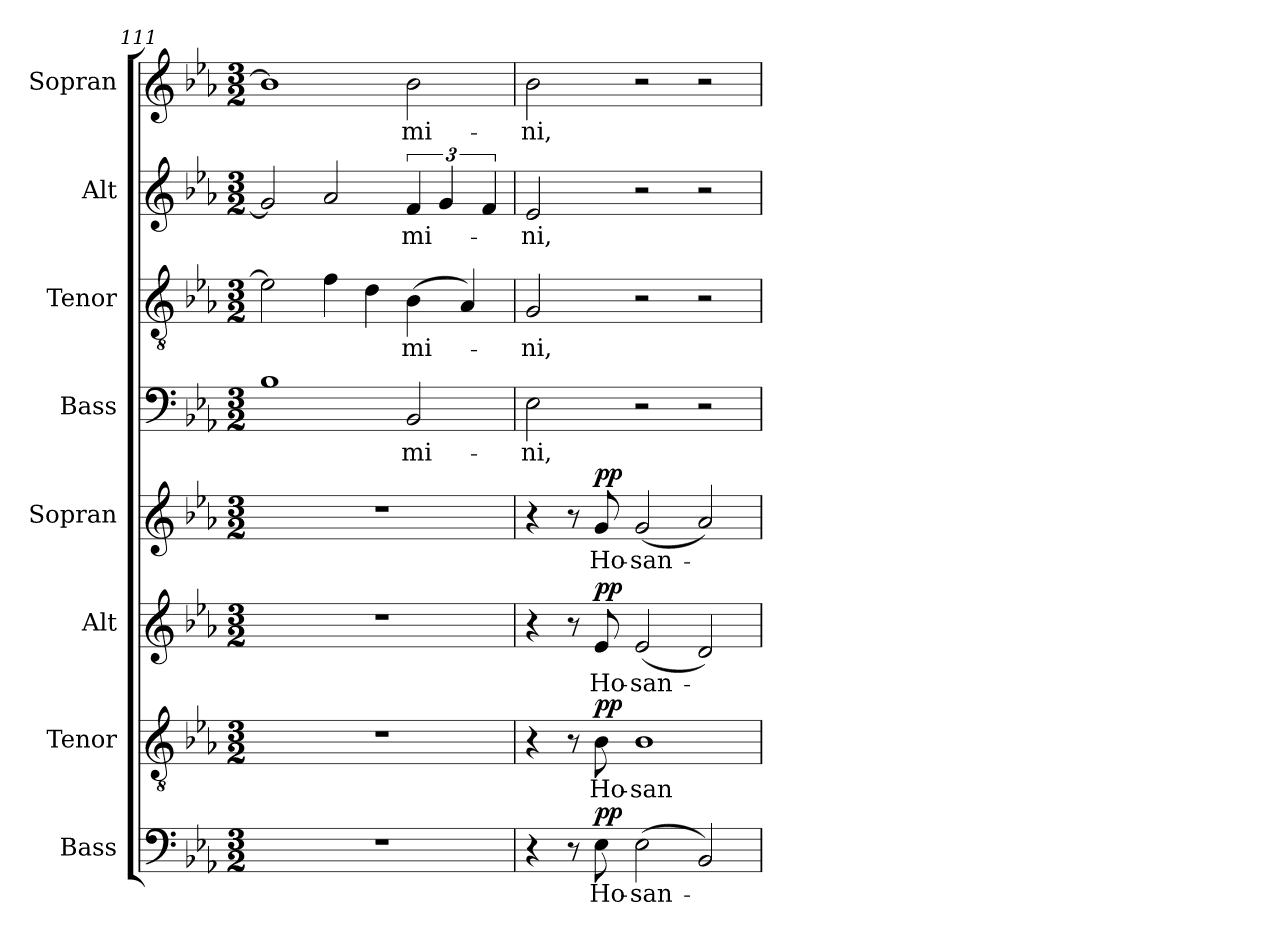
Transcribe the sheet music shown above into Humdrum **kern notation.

**kern	**text	**dynam	**kern	**text	**dynam	**kern	**text	**dynam	**kern	**text	**dynam	**kern	**text	**kern	**text	**kern	**text	**kern	**text
*part8	*part8	*part8	*part7	*part7	*part7	*part6	*part6	*part6	*part5	*part5	*part5	*part4	*part4	*part3	*part3	*part2	*part2	*part1	*part1
*staff8	*staff8	*staff8	*staff7	*staff7	*staff7	*staff6	*staff6	*staff6	*staff5	*staff5	*staff5	*staff4	*staff4	*staff3	*staff3	*staff2	*staff2	*staff1	*staff1
*I"Bass	*	*	*I"Tenor	*	*	*I"Alt	*	*	*I"Sopran	*	*	*I"Bass	*	*I"Tenor	*	*I"Alt	*	*I"Sopran	*
*I'B.	*	*	*I'T.	*	*	*I'A.	*	*	*I'S.	*	*	*I'B.	*	*I'T.	*	*I'A.	*	*I'S.	*
*clefF4	*	*	*clefGv2	*	*	*clefG2	*	*	*clefG2	*	*	*clefF4	*	*clefGv2	*	*clefG2	*	*clefG2	*
*k[b-e-a-]	*	*	*k[b-e-a-]	*	*	*k[b-e-a-]	*	*	*k[b-e-a-]	*	*	*k[b-e-a-]	*	*k[b-e-a-]	*	*k[b-e-a-]	*	*k[b-e-a-]	*
*E-:	*	*	*E-:	*	*	*E-:	*	*	*E-:	*	*	*E-:	*	*E-:	*	*E-:	*	*E-:	*
*M3/2	*	*	*M3/2	*	*	*M3/2	*	*	*M3/2	*	*	*M3/2	*	*M3/2	*	*M3/2	*	*M3/2	*
=111	=111	=111	=111	=111	=111	=111	=111	=111	=111	=111	=111	=111	=111	=111	=111	=111	=111	=111	=111
1.r	.	.	1.r	.	.	1.r	.	.	1.r	.	.	1B-	.	2e-\]	.	2g/]	.	1b-]	.
.	.	.	.	.	.	.	.	.	.	.	.	.	.	4f\	.	2a-/	.	.	.
.	.	.	.	.	.	.	.	.	.	.	.	.	.	4d\	.	.	.	.	.
!	!	!	!	!	!	!	!	!	!	!	!	!	!LO:LY:b	!	!LO:LY:b	!	!LO:LY:b	!	!LO:LY:b
.	.	.	.	.	.	.	.	.	.	.	.	2BB-/	-mi-	(>4B-\	-mi-	6f/	-mi-	2b-\	-mi-
.	.	.	.	.	.	.	.	.	.	.	.	.	.	.	.	6g/	.	.	.
.	.	.	.	.	.	.	.	.	.	.	.	.	.	4A-/)	.	.	.	.	.
.	.	.	.	.	.	.	.	.	.	.	.	.	.	.	.	6f/	.	.	.
!!LO:PB:g=z
=112	=112	=112	=112	=112	=112	=112	=112	=112	=112	=112	=112	=112	=112	=112	=112	=112	=112	=112	=112
!	!	!	!	!	!	!	!	!	!	!	!	!	!LO:LY:b	!	!LO:LY:b	!	!LO:LY:b	!	!LO:LY:b
4r	.	.	4r	.	.	4r	.	.	4r	.	.	2E-\	-ni,	2G/	-ni,	2e-/	-ni,	2b-\	-ni,
8r	.	.	8r	.	.	8r	.	.	8r	.	.	.	.	.	.	.	.	.	.
!	!LO:LY:b	!LO:DY:a	!	!LO:LY:b	!LO:DY:a	!	!LO:LY:b	!LO:DY:a	!	!LO:LY:b	!LO:DY:a	!	!	!	!	!	!	!	!
8E-\	Ho-	pp	8B-\	Ho-	pp	8e-/	Ho-	pp	8g/	Ho-	pp	.	.	.	.	.	.	.	.
!	!LO:LY:b	!	!	!LO:LY:b	!	!	!LO:LY:b	!	!	!LO:LY:b	!	!	!	!	!	!	!	!	!
(>2E-\	-san-	.	1B-	-san-	.	(<2e-/	-san-	.	(<2g/	-san-	.	2r	.	2r	.	2r	.	2r	.
2BB-/)	.	.	.	.	.	2d/)	.	.	2a-/)	.	.	2r	.	2r	.	2r	.	2r	.
=	=	=	=	=	=	=	=	=	=	=	=	=	=	=	=	=	=	=	=
*-	*-	*-	*-	*-	*-	*-	*-	*-	*-	*-	*-	*-	*-	*-	*-	*-	*-	*-	*-
